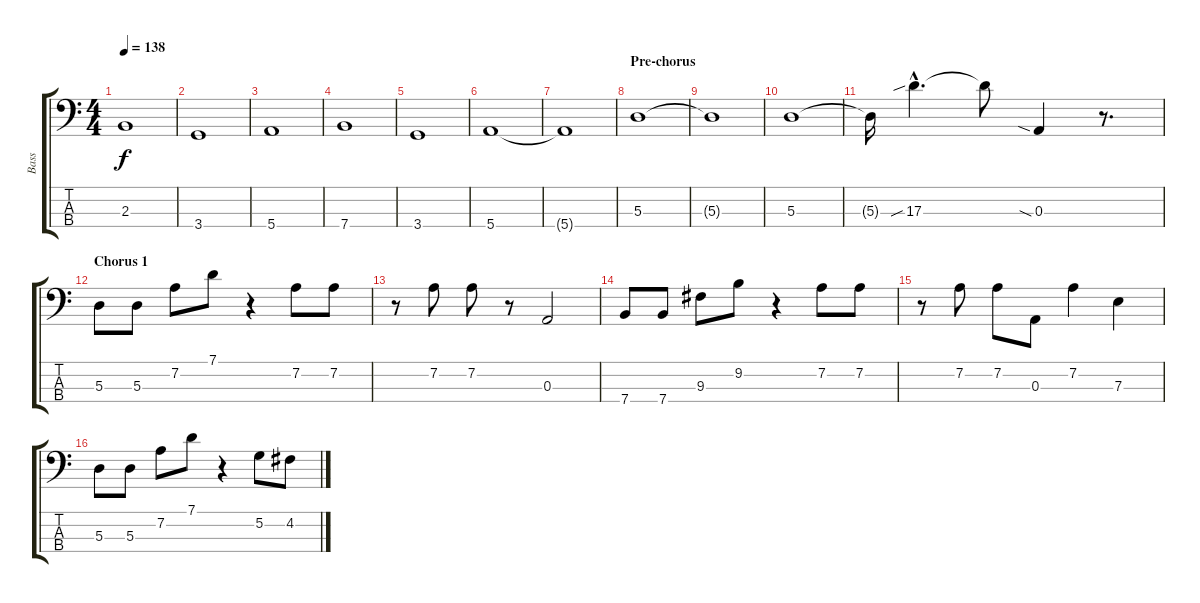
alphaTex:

\track ("Bass" "Bass") {instrument electricbassfinger}
\staff {score tabs}
\tuning (G2 D2 A1 E1) {hide}
\ts (4 4)
\tempo 138
\clef f4
\ks c
2.3{t}.1{dy f} |
3.4.1 |
5.4.1 |
7.4.1 |
3.4.1 |
5.4.1 |
5.4{t}.1 |
\section ("" "Pre-chorus")
5.3.1 |
5.3{t}.1 |
5.3.1 |
5.3{t}.16 17.3{sib hac}.4{d} 17.3{t}.8 0.3{sia}.4 r.8{d} |
\section ("" "Chorus 1")
5.3.8 5.3.8 7.2.8 7.1.8 r.4 7.2.8 7.2.8 |
r.8 7.2.8 7.2.8 r.8 0.3.2 |
7.4.8 7.4.8 9.3.8 9.2.8 r.4 7.2.8 7.2.8 |
r.8 7.2.8 7.2.8 0.3.8 7.2.4 7.3.4 |
5.3.8 5.3.8 7.2.8 7.1.8 r.4 5.2.8 4.2.8
